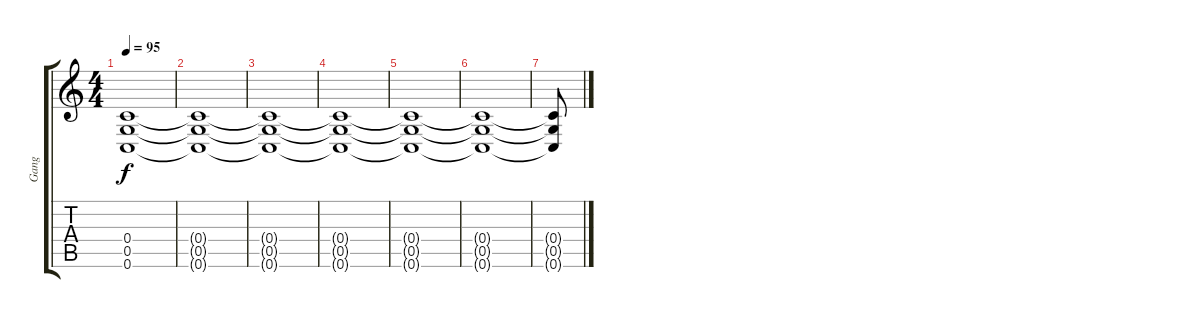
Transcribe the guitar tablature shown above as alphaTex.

\track ("Gang" "Gang") {instrument distortionguitar}
\staff {score tabs}
\tuning (D4 A3 F3 C3 G2 C2) {hide}
\ts (4 4)
\tempo 95
\clef g2
\ks c
(0.4{t} 0.5{t} 0.6{t}).1{dy f} |
(0.4{t} 0.5{t} 0.6{t}).1 |
(0.4{t} 0.5{t} 0.6{t}).1 |
(0.4{t} 0.5{t} 0.6{t}).1 |
(0.4{t} 0.5{t} 0.6{t}).1{volume 5} |
(0.4{t} 0.5{t} 0.6{t}).1 |
(0.4{t} 0.5{t} 0.6{t}).8
